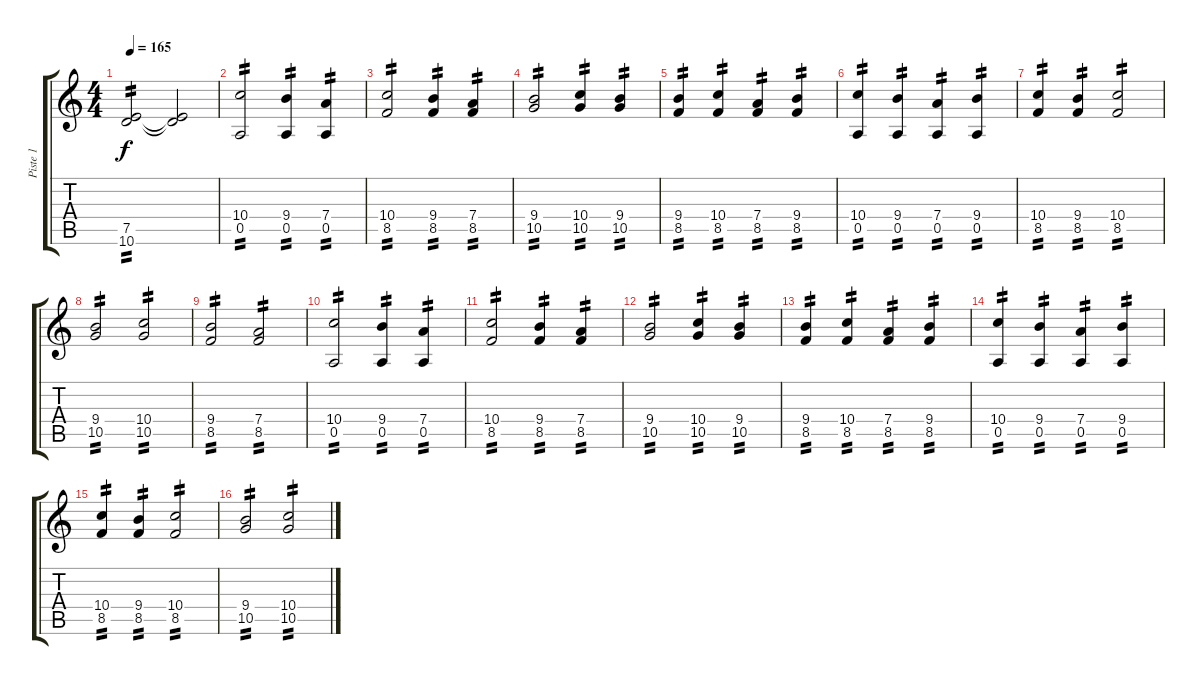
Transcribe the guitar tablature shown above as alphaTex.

\track ("Piste 1" "Piste 1") {instrument overdrivenguitar}
\staff {score tabs}
\tuning (E4 B3 G3 D3 A2 E2) {hide}
\ts (4 4)
\tempo 165
\clef g2
\ks c
(7.5 10.6).2{tp 2 dy f} (7.5{t} 10.6{t}).2 |
(10.4 0.5).2{tp 2} (9.4 0.5).4{tp 2} (7.4 0.5).4{tp 2} |
(10.4 8.5).2{tp 2} (9.4 8.5).4{tp 2} (7.4 8.5).4{tp 2} |
(9.4 10.5).2{tp 2} (10.4 10.5).4{tp 2} (9.4 10.5).4{tp 2} |
(9.4 8.5).4{tp 2} (10.4 8.5).4{tp 2} (7.4 8.5).4{tp 2} (9.4 8.5).4{tp 2} |
(10.4 0.5).4{tp 2} (9.4 0.5).4{tp 2} (7.4 0.5).4{tp 2} (9.4 0.5).4{tp 2} |
(10.4 8.5).4{tp 2} (9.4 8.5).4{tp 2} (10.4 8.5).2{tp 2} |
(9.4 10.5).2{tp 2} (10.4 10.5).2{tp 2} |
(9.4 8.5).2{tp 2} (7.4 8.5).2{tp 2} |
(10.4 0.5).2{tp 2} (9.4 0.5).4{tp 2} (7.4 0.5).4{tp 2} |
(10.4 8.5).2{tp 2} (9.4 8.5).4{tp 2} (7.4 8.5).4{tp 2} |
(9.4 10.5).2{tp 2} (10.4 10.5).4{tp 2} (9.4 10.5).4{tp 2} |
(9.4 8.5).4{tp 2} (10.4 8.5).4{tp 2} (7.4 8.5).4{tp 2} (9.4 8.5).4{tp 2} |
(10.4 0.5).4{tp 2} (9.4 0.5).4{tp 2} (7.4 0.5).4{tp 2} (9.4 0.5).4{tp 2} |
(10.4 8.5).4{tp 2} (9.4 8.5).4{tp 2} (10.4 8.5).2{tp 2} |
(9.4 10.5).2{tp 2} (10.4 10.5).2{tp 2}
